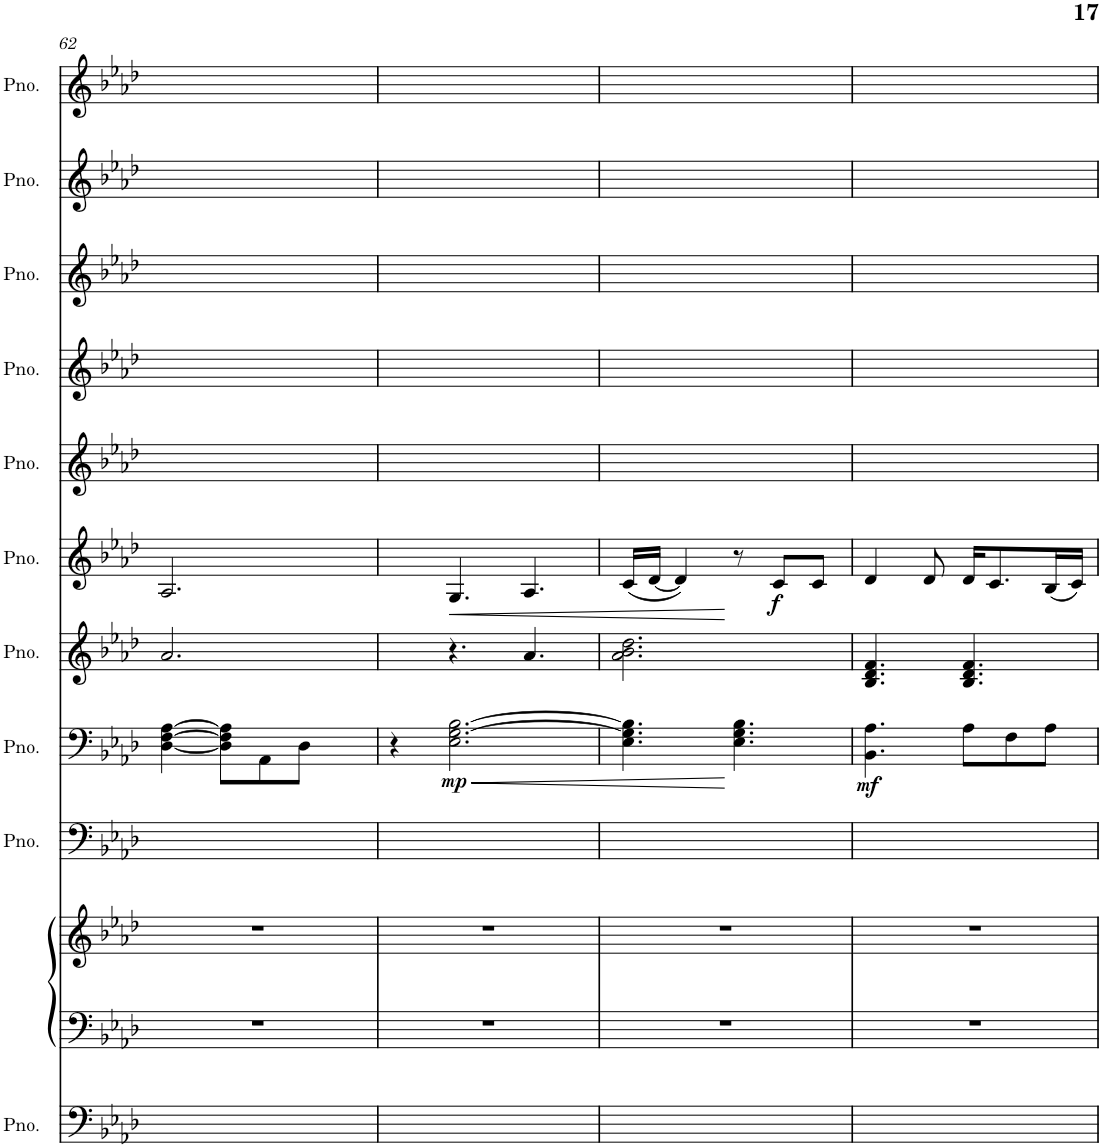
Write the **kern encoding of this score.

**kern	**kern	**kern	**kern	**kern	**dynam	**kern	**kern	**dynam	**kern	**kern	**kern	**kern	**kern
*part11	*part10	*part10	*part9	*part8	*part8	*part7	*part6	*part6	*part5	*part4	*part3	*part2	*part1
*staff12	*staff11	*staff10	*staff9	*staff8	*staff8	*staff7	*staff6	*staff6	*staff5	*staff4	*staff3	*staff2	*staff1
*I"Piano	*I"Piano	*	*I"Piano	*I"Piano	*	*I"Piano	*I"Piano	*	*I"Piano	*I"Piano	*I"Piano	*I"Piano	*I"Piano
*I'Pno.	*I'Pno	*	*I'Pno.	*I'Pno.	*	*I'Pno.	*I'Pno.	*	*I'Pno.	*I'Pno.	*I'Pno.	*I'Pno.	*I'Pno.
!!LO:PB:g=z
*clefF4	*clefF4	*clefG2	*clefF4	*clefF4	*	*clefG2	*clefG2	*	*clefG2	*clefG2	*clefG2	*clefG2	*clefG2
*k[b-e-a-d-]	*k[b-e-a-d-]	*k[b-e-a-d-]	*k[b-e-a-d-]	*k[b-e-a-d-]	*	*k[b-e-a-d-]	*k[b-e-a-d-]	*	*k[b-e-a-d-]	*k[b-e-a-d-]	*k[b-e-a-d-]	*k[b-e-a-d-]	*k[b-e-a-d-]
*M6/8	*M6/8	*M6/8	*M6/8	*M6/8	*	*M6/8	*M6/8	*	*M6/8	*M6/8	*M6/8	*M6/8	*M6/8
=62	=62	=62	=62	=62	=62	=62	=62	=62	=62	=62	=62	=62	=62
2.ryy	2.r	2.r	2.ryy	[<4D-\ [>4F\ [>4A-\	.	2.a-/	2.A-/	.	2.ryy	2.ryy	2.ryy	2.ryy	2.ryy
.	.	.	.	8D-\] 8F\] 8A-\]L	.	.	.	.	.	.	.	.	.
.	.	.	.	8AA-\	.	.	.	.	.	.	.	.	.
.	.	.	.	8D-\J	.	.	.	.	.	.	.	.	.
.	.	.	.	8ryy	.	.	.	.	.	.	.	.	.
=63	=63	=63	=63	=63	=63	=63	=63	=63	=63	=63	=63	=63	=63
2.ryy	2.r	2.r	2.ryy	4r	.	4ryy	4ryy	.	2.ryy	2.ryy	2.ryy	2.ryy	2.ryy
!	!	!	!	!	!LO:DY:b	!	!	!LO:HP:b	!	!	!	!	!
.	.	.	.	[2E-\ [>2G\ [>2B-\	mp	4.r	4.G/	<	.	.	.	.	.
.	.	.	.	.	.	[8a-/	[8A-/	.	.	.	.	.	.
=64	=64	=64	=64	=64	=64	=64	=64	=64	=64	=64	=64	=64	=64
*	*	*	*	*	*	*	*^	*	*	*	*	*	*
2.ryy	2.r	2.r	2.ryy	4.E-\ 4.G\] 4.B-\]	.	2.a-\ 2.b-\ 2.dd-\	(<16c/LL	2ryy	.	2.ryy	2.ryy	2.ryy	2.ryy	2.ryy
.	.	.	.	.	.	.	4A-/]	.	.	.	.	.	.	.
.	.	.	.	.	.	.	[<16d-/JJ	.	.	.	.	.	.	.
.	.	.	.	4E-\] 4G\_ 4B-\_	.	.	4d-/])	.	[	.	.	.	.	.
!	!	!	!	!	!	!	!	!	!LO:DY:b	!	!	!	!	!
.	.	.	.	.	.	.	.	2ryy	f	.	.	.	.	.
.	.	.	.	4.E-\ 4.G\ 4.B-\	.	.	8r	.	.	.	.	.	.	.
4ryy	4r	4ryy	4ryy	.	.	4a-/]	8c/L	.	.	4ryy	4ryy	4ryy	4ryy	4ryy
.	.	.	.	.	.	.	8c/J	.	.	.	.	.	.	.
=65	=65	=65	=65	=65	=65	=65	=65	=65	=65	=65	=65	=65	=65	=65
!	!	!	!	!	!LO:DY:b	!	!	!	!	!	!	!	!	!
*	*	*	*	*	*	*	*v	*v	*	*	*	*	*	*
2.ryy	2.r	2.r	2.ryy	4.BB-\ 4.A-\	mf	4.B-/ 4.d-/ 4.f/	4d-/	.	2.ryy	2.ryy	2.ryy	2.ryy	2.ryy
.	.	.	.	.	.	.	8d-/	.	.	.	.	.	.
.	.	.	.	8A-\L	.	4.B-/ 4.d-/ 4.f/	16d-/KL	.	.	.	.	.	.
.	.	.	.	.	.	.	8.c/	.	.	.	.	.	.
.	.	.	.	8F\	.	.	.	.	.	.	.	.	.
.	.	.	.	8A-\J	.	.	(<16B-/L	.	.	.	.	.	.
.	.	.	.	.	.	.	16c/JJ)	.	.	.	.	.	.
=	=	=	=	=	=	=	=	=	=	=	=	=	=
*-	*-	*-	*-	*-	*-	*-	*-	*-	*-	*-	*-	*-	*-
